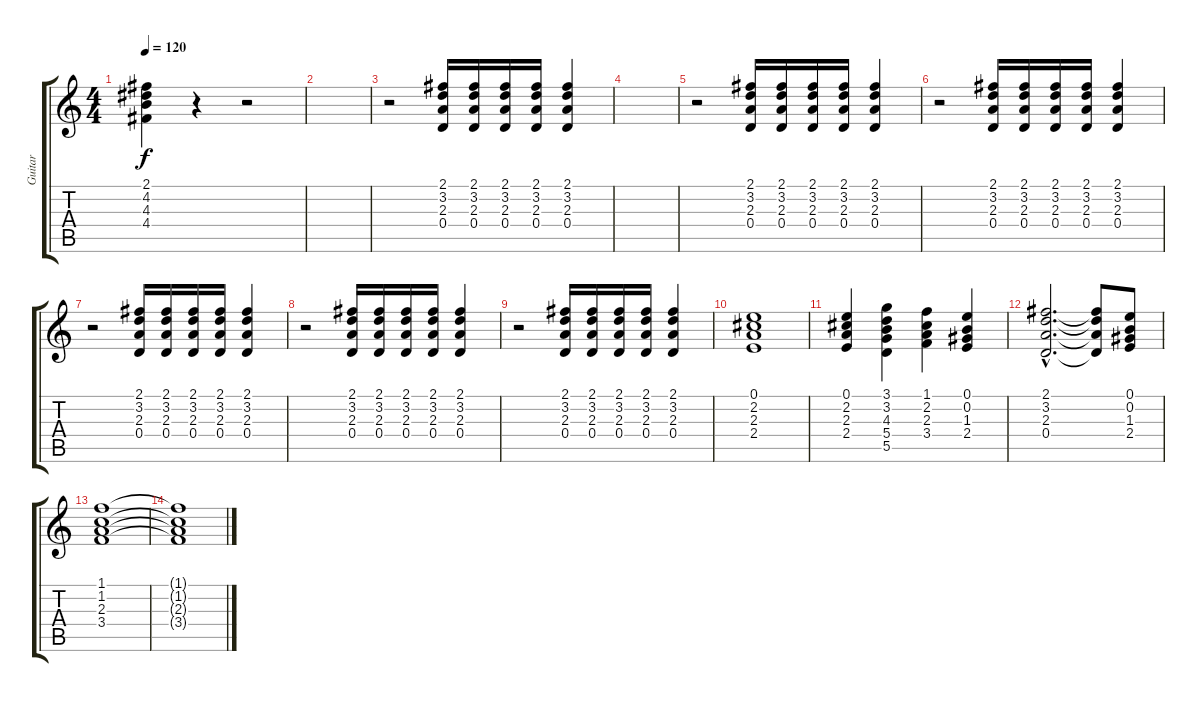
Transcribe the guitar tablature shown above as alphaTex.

\track ("Guitar " "Guitar ") {instrument electricguitarclean}
\staff {score tabs}
\tuning (E4 B3 G3 D3 A2 E2) {hide}
\ts (4 4)
\tempo 120
\clef g2
\ks c
(2.1 4.2 4.3 4.4).4{dy f} r.4 r.2 |
|
r.2 (2.1 3.2 2.3 0.4).16 (2.1 3.2 2.3 0.4).16 (2.1 3.2 2.3 0.4).16 (2.1 3.2 2.3 0.4).16 (2.1 3.2 2.3 0.4).4 |
|
r.2 (2.1 3.2 2.3 0.4).16 (2.1 3.2 2.3 0.4).16 (2.1 3.2 2.3 0.4).16 (2.1 3.2 2.3 0.4).16 (2.1 3.2 2.3 0.4).4 |
r.2 (2.1 3.2 2.3 0.4).16 (2.1 3.2 2.3 0.4).16 (2.1 3.2 2.3 0.4).16 (2.1 3.2 2.3 0.4).16 (2.1 3.2 2.3 0.4).4 |
r.2 (2.1 3.2 2.3 0.4).16 (2.1 3.2 2.3 0.4).16 (2.1 3.2 2.3 0.4).16 (2.1 3.2 2.3 0.4).16 (2.1 3.2 2.3 0.4).4 |
r.2 (2.1 3.2 2.3 0.4).16 (2.1 3.2 2.3 0.4).16 (2.1 3.2 2.3 0.4).16 (2.1 3.2 2.3 0.4).16 (2.1 3.2 2.3 0.4).4 |
r.2 (2.1 3.2 2.3 0.4).16 (2.1 3.2 2.3 0.4).16 (2.1 3.2 2.3 0.4).16 (2.1 3.2 2.3 0.4).16 (2.1 3.2 2.3 0.4).4 |
(0.1 2.2 2.3 2.4).1 |
(0.1 2.2 2.3 2.4).4 (3.1 3.2 4.3 5.4 5.5).4 (1.1 2.2 2.3 3.4).4 (0.1 0.2 1.3 2.4).4 |
(2.1{hac} 3.2{hac} 2.3{hac} 0.4{hac}).2{d} (2.1{t} 3.2{t} 2.3{t} 0.4{t}).8 (0.1 0.2 1.3 2.4).8 |
(1.1 1.2 2.3 3.4).1 |
(1.1{t} 1.2{t} 2.3{t} 3.4{t}).1
